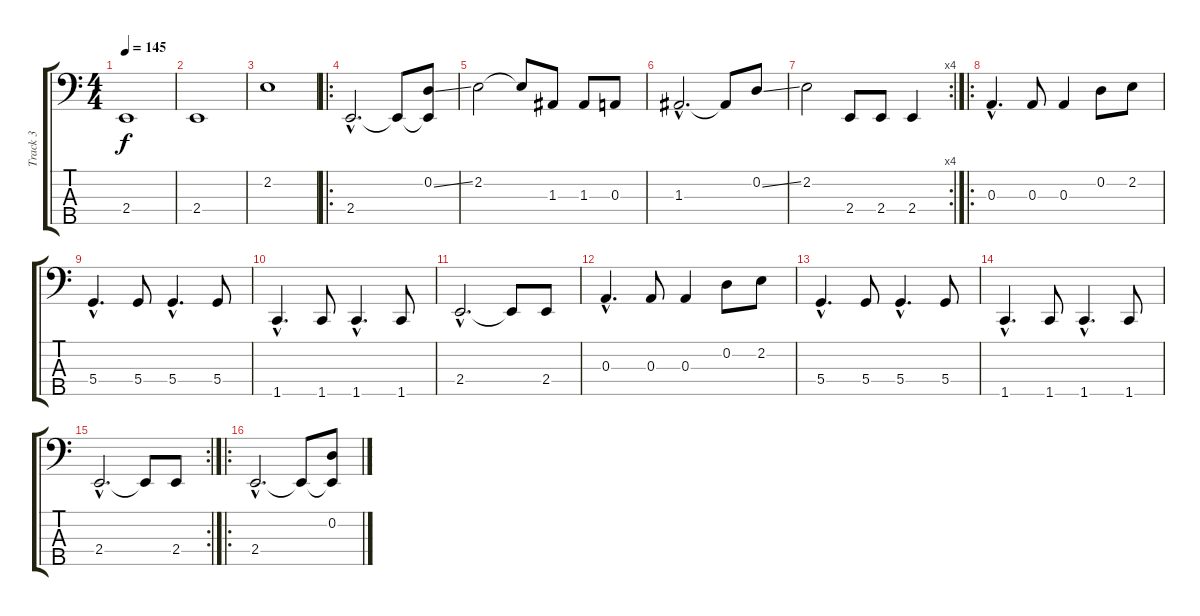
\track ("Track 3" "Track 3") {instrument electricbassfinger}
\staff {score tabs}
\tuning (G2 D2 A1 D1 B0) {hide}
\ts (4 4)
\tempo 145
\clef f4
\ks c
2.4{t}.1{dy f} |
2.4.1 |
2.2.1 |
\ro
2.4{hac}.2{d} 2.4{t}.8 (0.2{ss} 2.4{t}).8 |
2.2.2 2.2{t}.8 1.3.8 1.3.8 0.3.8 |
1.3{hac}.2{d} 1.3{t}.8 0.2{ss}.8 |
\rc 4
2.2.2 2.4.8 2.4.8 2.4.4 |
\ro
0.3{hac}.4{d} 0.3.8 0.3.4 0.2.8 2.2.8 |
5.4{hac}.4{d} 5.4.8 5.4{hac}.4{d} 5.4.8 |
1.5{hac}.4{d} 1.5.8 1.5{hac}.4{d} 1.5.8 |
2.4{hac}.2{d} 2.4{t}.8 2.4.8 |
0.3{hac}.4{d} 0.3.8 0.3.4 0.2.8 2.2.8 |
5.4{hac}.4{d} 5.4.8 5.4{hac}.4{d} 5.4.8 |
1.5{hac}.4{d} 1.5.8 1.5{hac}.4{d} 1.5.8 |
\rc 2
2.4{hac}.2{d} 2.4{t}.8 2.4.8 |
\ro
2.4{hac}.2{d} 2.4{t}.8 (0.2{ss} 2.4{t}).8
